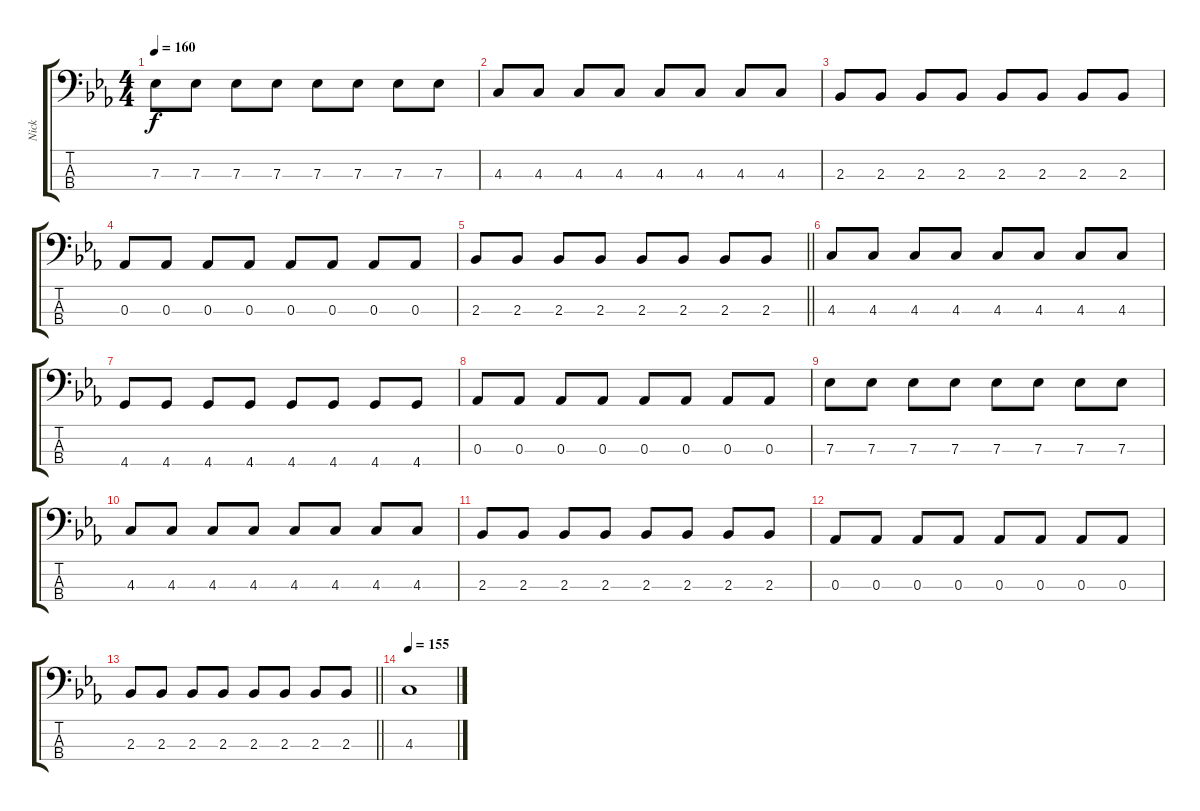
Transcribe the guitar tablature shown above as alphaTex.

\track ("Nick" "Nick") {instrument electricbasspick}
\staff {score tabs}
\tuning (Gb2 Db2 Ab1 Eb1) {hide}
\ts (4 4)
\tempo 160
\clef f4
\ks cminor
7.3.8{dy f} 7.3.8 7.3.8 7.3.8 7.3.8 7.3.8 7.3.8 7.3.8 |
4.3.8 4.3.8 4.3.8 4.3.8 4.3.8 4.3.8 4.3.8 4.3.8 |
2.3.8 2.3.8 2.3.8 2.3.8 2.3.8 2.3.8 2.3.8 2.3.8 |
0.3.8 0.3.8 0.3.8 0.3.8 0.3.8 0.3.8 0.3.8 0.3.8 |
\barLineRight lightlight
2.3.8 2.3.8 2.3.8 2.3.8 2.3.8 2.3.8 2.3.8 2.3.8 |
4.3.8 4.3.8 4.3.8 4.3.8 4.3.8 4.3.8 4.3.8 4.3.8 |
4.4.8 4.4.8 4.4.8 4.4.8 4.4.8 4.4.8 4.4.8 4.4.8 |
0.3.8 0.3.8 0.3.8 0.3.8 0.3.8 0.3.8 0.3.8 0.3.8 |
7.3.8 7.3.8 7.3.8 7.3.8 7.3.8 7.3.8 7.3.8 7.3.8 |
4.3.8 4.3.8 4.3.8 4.3.8 4.3.8 4.3.8 4.3.8 4.3.8 |
2.3.8 2.3.8 2.3.8 2.3.8 2.3.8 2.3.8 2.3.8 2.3.8 |
0.3.8 0.3.8 0.3.8 0.3.8 0.3.8 0.3.8 0.3.8 0.3.8 |
\barLineRight lightlight
2.3.8 2.3.8 2.3.8 2.3.8 2.3.8 2.3.8 2.3.8 2.3.8 |
\tempo 155
4.3.1
